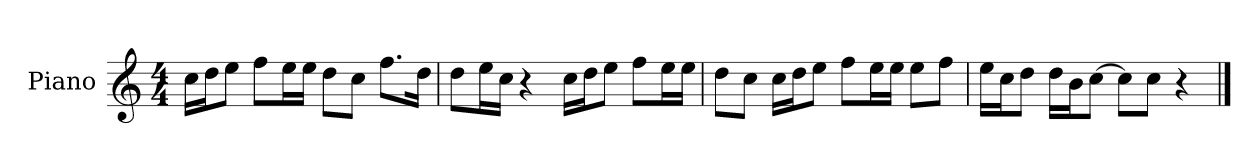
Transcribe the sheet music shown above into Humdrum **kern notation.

**kern
*part1
*staff1
*I"Piano
*I'P-no
*clefG2
*k[]
*M4/4
*MM90
=1
16cc\LL
16dd\J
8ee\J
8ff\L
16ee\L
16ee\JJ
8dd\L
8cc\J
8.ff\L
16dd\Jk
=2
8dd\L
16ee\L
16cc\JJ
4r
16cc\LL
16dd\J
8ee\J
8ff\L
16ee\L
16ee\JJ
=3
8dd\L
8cc\J
16cc\LL
16dd\J
8ee\J
8ff\L
16ee\L
16ee\JJ
8ee\L
8ff\J
=4
16ee\LL
16cc\J
8dd\J
16dd\LL
16b\J
[8cc\J
8cc\L]
8cc\J
4r
==
*-
